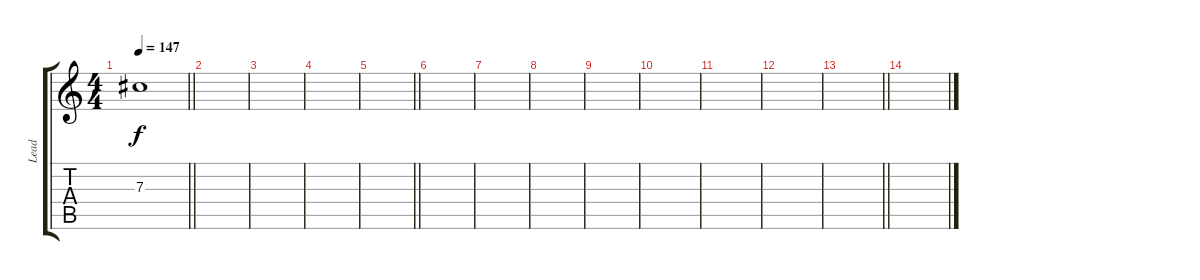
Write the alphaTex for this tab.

\track ("Lead" "Lead") {instrument distortionguitar}
\staff {score tabs}
\tuning (Eb4 Bb3 Gb3 Db3 Ab2 Eb2) {hide}
\ts (4 4)
\tempo 147
\clef g2
\barLineRight lightlight
\ks c
7.3{t}.1{dy f} |
\section ("" "")
|
|
|
\barLineRight lightlight
|
\section ("" "")
|
|
|
|
|
|
|
\barLineRight lightlight
|
\section ("" "")
